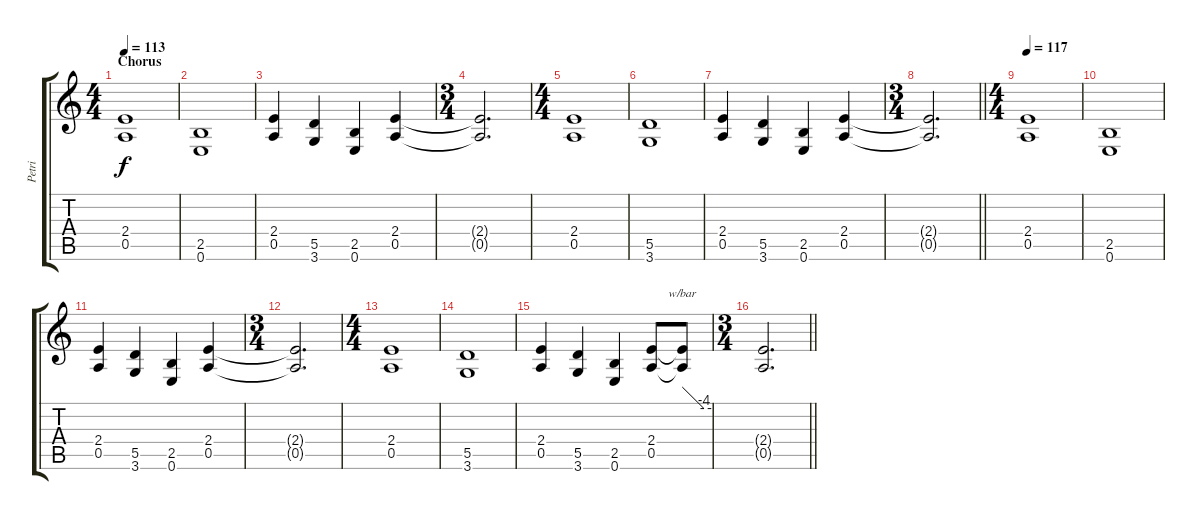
\track ("Petri" "Petri") {instrument distortionguitar}
\staff {score tabs}
\tuning (E4 B3 G3 D3 A2 E2) {hide}
\ts (4 4)
\section ("" "Chorus")
\tempo 113
\clef g2
\ks c
(2.4 0.5).1{dy f} |
(2.5 0.6).1 |
(2.4 0.5).4 (5.5 3.6).4 (2.5 0.6).4 (2.4 0.5).4 |
\ts (3 4)
(2.4{t} 0.5{t}).2{d} |
\ts (4 4)
(2.4 0.5).1 |
(5.5 3.6).1 |
(2.4 0.5).4 (5.5 3.6).4 (2.5 0.6).4 (2.4 0.5).4 |
\ts (3 4)
\barLineRight lightlight
(2.4{t} 0.5{t}).2{d} |
\ts (4 4)
\section ("" "")
\tempo 117
(2.4 0.5).1 |
(2.5 0.6).1 |
(2.4 0.5).4 (5.5 3.6).4 (2.5 0.6).4 (2.4 0.5).4 |
\ts (3 4)
(2.4{t} 0.5{t}).2{d} |
\ts (4 4)
(2.4 0.5).1 |
(5.5 3.6).1 |
(2.4 0.5).4 (5.5 3.6).4 (2.5 0.6).4 (2.4 0.5).8{volume 0} (2.4{t} 0.5{t}).8{tbe (custom default 0 0 45 -16 60 -16)} |
\ts (3 4)
\barLineRight lightlight
(2.4{t} 0.5{t}).2{d}
